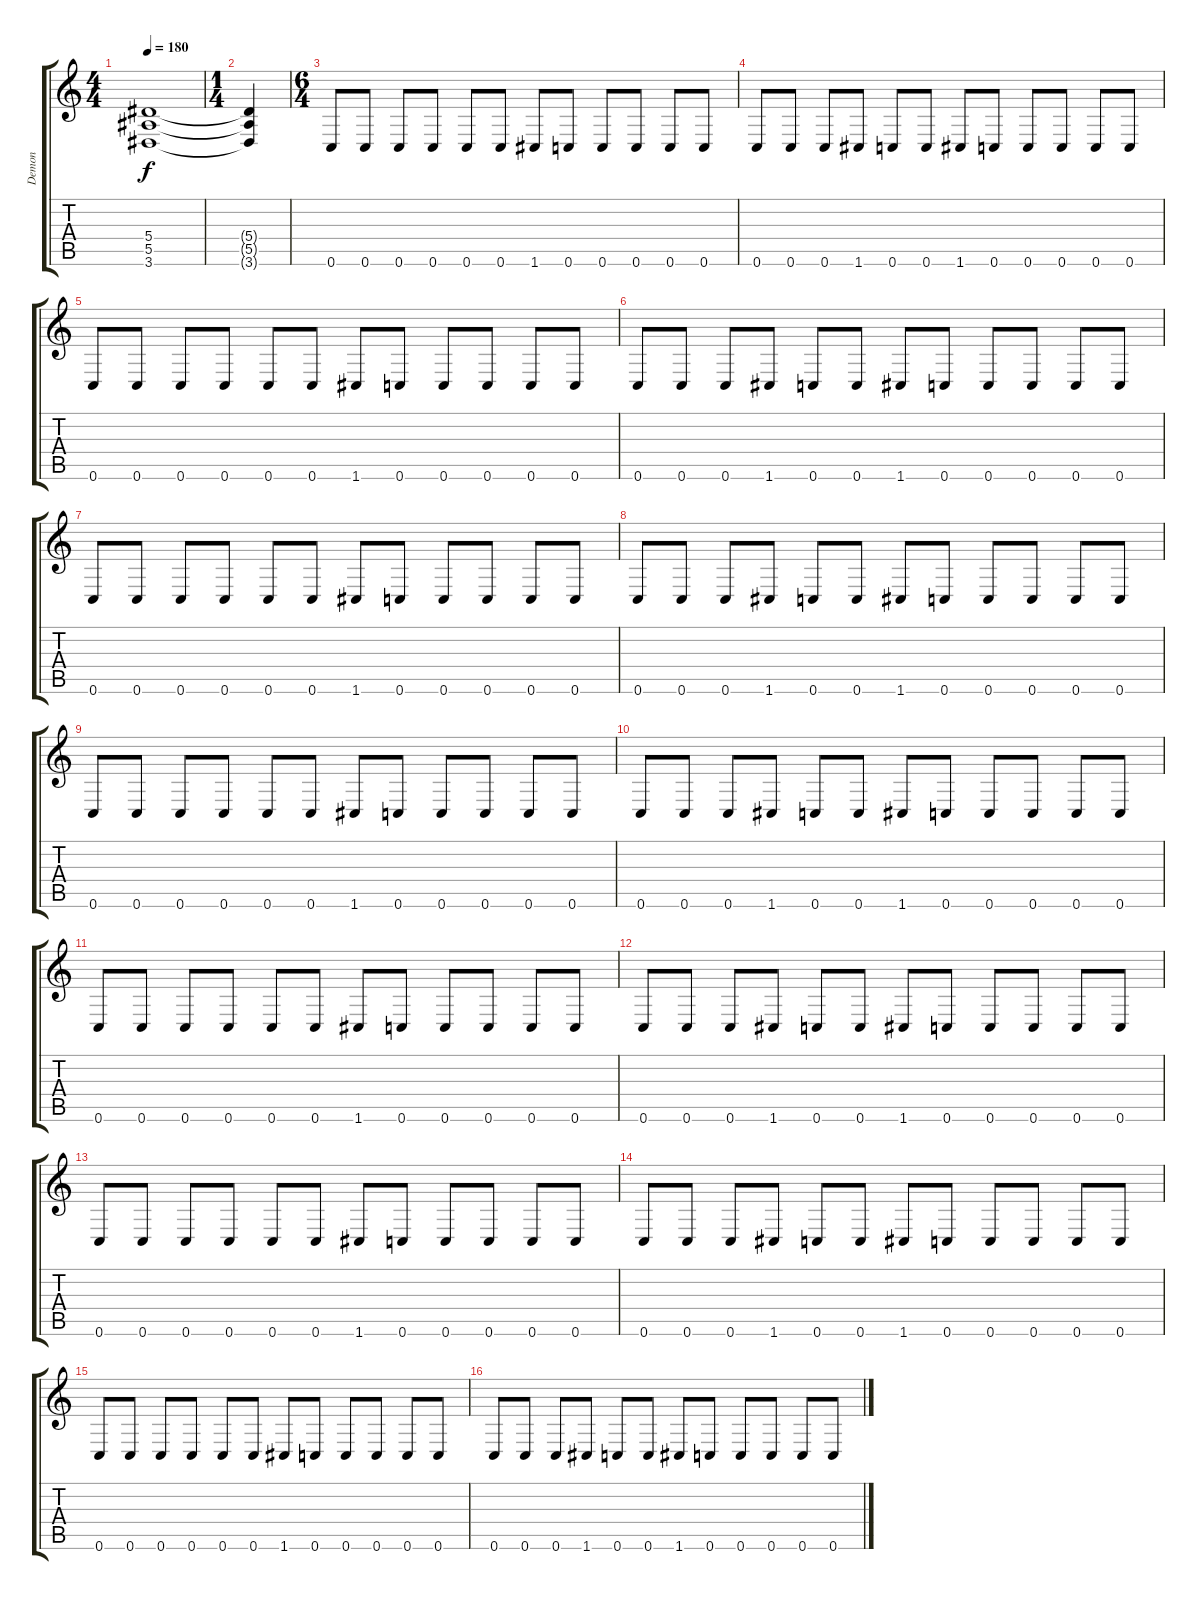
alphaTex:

\track ("Demon" "Demon") {instrument distortionguitar}
\staff {score tabs}
\tuning (C4 G3 Eb3 Bb2 F2 C2) {hide}
\ts (4 4)
\tempo 180
\clef g2
\ks c
(5.4 5.5 3.6).1{dy f} |
\ts (1 4)
(5.4{t} 5.5{t} 3.6{t}).4 |
\ts (6 4)
0.6.8 0.6.8 0.6.8 0.6.8 0.6.8 0.6.8 1.6.8 0.6.8 0.6.8 0.6.8 0.6.8 0.6.8 |
0.6.8 0.6.8 0.6.8 1.6.8 0.6.8 0.6.8 1.6.8 0.6.8 0.6.8 0.6.8 0.6.8 0.6.8 |
0.6.8 0.6.8 0.6.8 0.6.8 0.6.8 0.6.8 1.6.8 0.6.8 0.6.8 0.6.8 0.6.8 0.6.8 |
0.6.8 0.6.8 0.6.8 1.6.8 0.6.8 0.6.8 1.6.8 0.6.8 0.6.8 0.6.8 0.6.8 0.6.8 |
0.6.8 0.6.8 0.6.8 0.6.8 0.6.8 0.6.8 1.6.8 0.6.8 0.6.8 0.6.8 0.6.8 0.6.8 |
0.6.8 0.6.8 0.6.8 1.6.8 0.6.8 0.6.8 1.6.8 0.6.8 0.6.8 0.6.8 0.6.8 0.6.8 |
0.6.8 0.6.8 0.6.8 0.6.8 0.6.8 0.6.8 1.6.8 0.6.8 0.6.8 0.6.8 0.6.8 0.6.8 |
0.6.8 0.6.8 0.6.8 1.6.8 0.6.8 0.6.8 1.6.8 0.6.8 0.6.8 0.6.8 0.6.8 0.6.8 |
0.6.8 0.6.8 0.6.8 0.6.8 0.6.8 0.6.8 1.6.8 0.6.8 0.6.8 0.6.8 0.6.8 0.6.8 |
0.6.8 0.6.8 0.6.8 1.6.8 0.6.8 0.6.8 1.6.8 0.6.8 0.6.8 0.6.8 0.6.8 0.6.8 |
0.6.8 0.6.8 0.6.8 0.6.8 0.6.8 0.6.8 1.6.8 0.6.8 0.6.8 0.6.8 0.6.8 0.6.8 |
0.6.8 0.6.8 0.6.8 1.6.8 0.6.8 0.6.8 1.6.8 0.6.8 0.6.8 0.6.8 0.6.8 0.6.8 |
0.6.8 0.6.8 0.6.8 0.6.8 0.6.8 0.6.8 1.6.8 0.6.8 0.6.8 0.6.8 0.6.8 0.6.8 |
0.6.8 0.6.8 0.6.8 1.6.8 0.6.8 0.6.8 1.6.8 0.6.8 0.6.8 0.6.8 0.6.8 0.6.8
